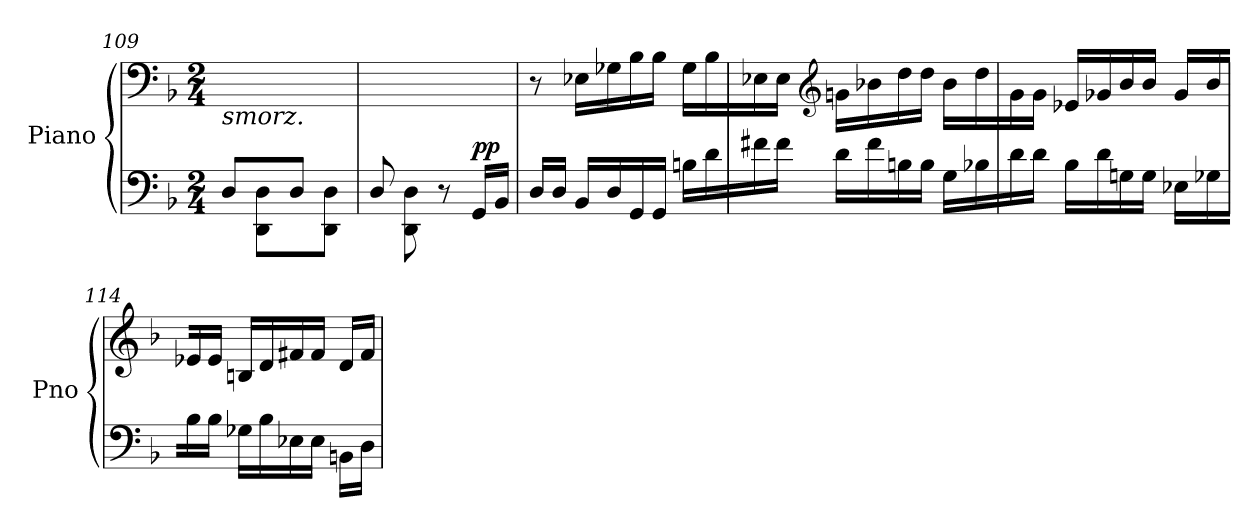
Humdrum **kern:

**kern	**kern	**dynam
*part1	*part1	*part1
*staff2	*staff1	*staff1/2
*I"Piano	*	*
*I'Pno	*	*
*clefF4	*clefF4	*
*k[b-]	*k[b-]	*
*M2/4	*M2/4	*
=109	=109	=109
*^	*	*
!	!	!LO:TX:b:i:t=smorz.	!
8D/L	8ryy	8ryy	.
8ryy	8DD\ 8D\L	8ryy	.
8D/J	8ryy	8ryy	.
8ryy	8DD\ 8D\J	8ryy	.
=110	=110	=110	=110
8D/	8ryy	8ryy	.
4.ryy	8DD\ 8D\	8ryy	.
.	8r	4ryy	.
!	!	!	!LO:DY:a=2
.	16GG/LL	.	pp
.	16BB-/JJ	.	.
*v	*v	*	*
=111	=111	=111
16D/LL	8r	.
16D/JJ	.	.
16BB-/LL	16E-X\LL	.
16D/	16G-X\	.
16GG/	16B-\	.
16GG/JJ	16B-\JJ	.
16Bn\LL	16G-\LL	.
16d\	16B-\	.
=112	=112	=112
16f#X\	16E-X\	.
16f#\JJ	16E-\JJ	.
*	*clefG2	*
16d\LL	16gn\LL	.
16f#\	16b-X\	.
16Bn\	16dd\	.
16B\JJ	16dd\JJ	.
16G\LL	16b-\LL	.
16B-X\	16dd\	.
=113	=113	=113
16d\	16g\	.
16d\JJ	16g\JJ	.
16B-\LL	16e-X/LL	.
16d\	16g-X/	.
16Gn\	16b-/	.
16G\JJ	16b-/JJ	.
16E-X\LL	16g-/LL	.
16G-X\	16b-/	.
=114	=114	=114
16B-\	16e-X/	.
16B-\JJ	16e-/JJ	.
16G-X\LL	16Bn/LL	.
16B-\	16d/	.
16E-X\	16f#X/	.
16E-\JJ	16f#/JJ	.
16BBn\LL	16d/LL	.
16D\JJ	16f#/JJ	.
=	=	=
*-	*-	*-
